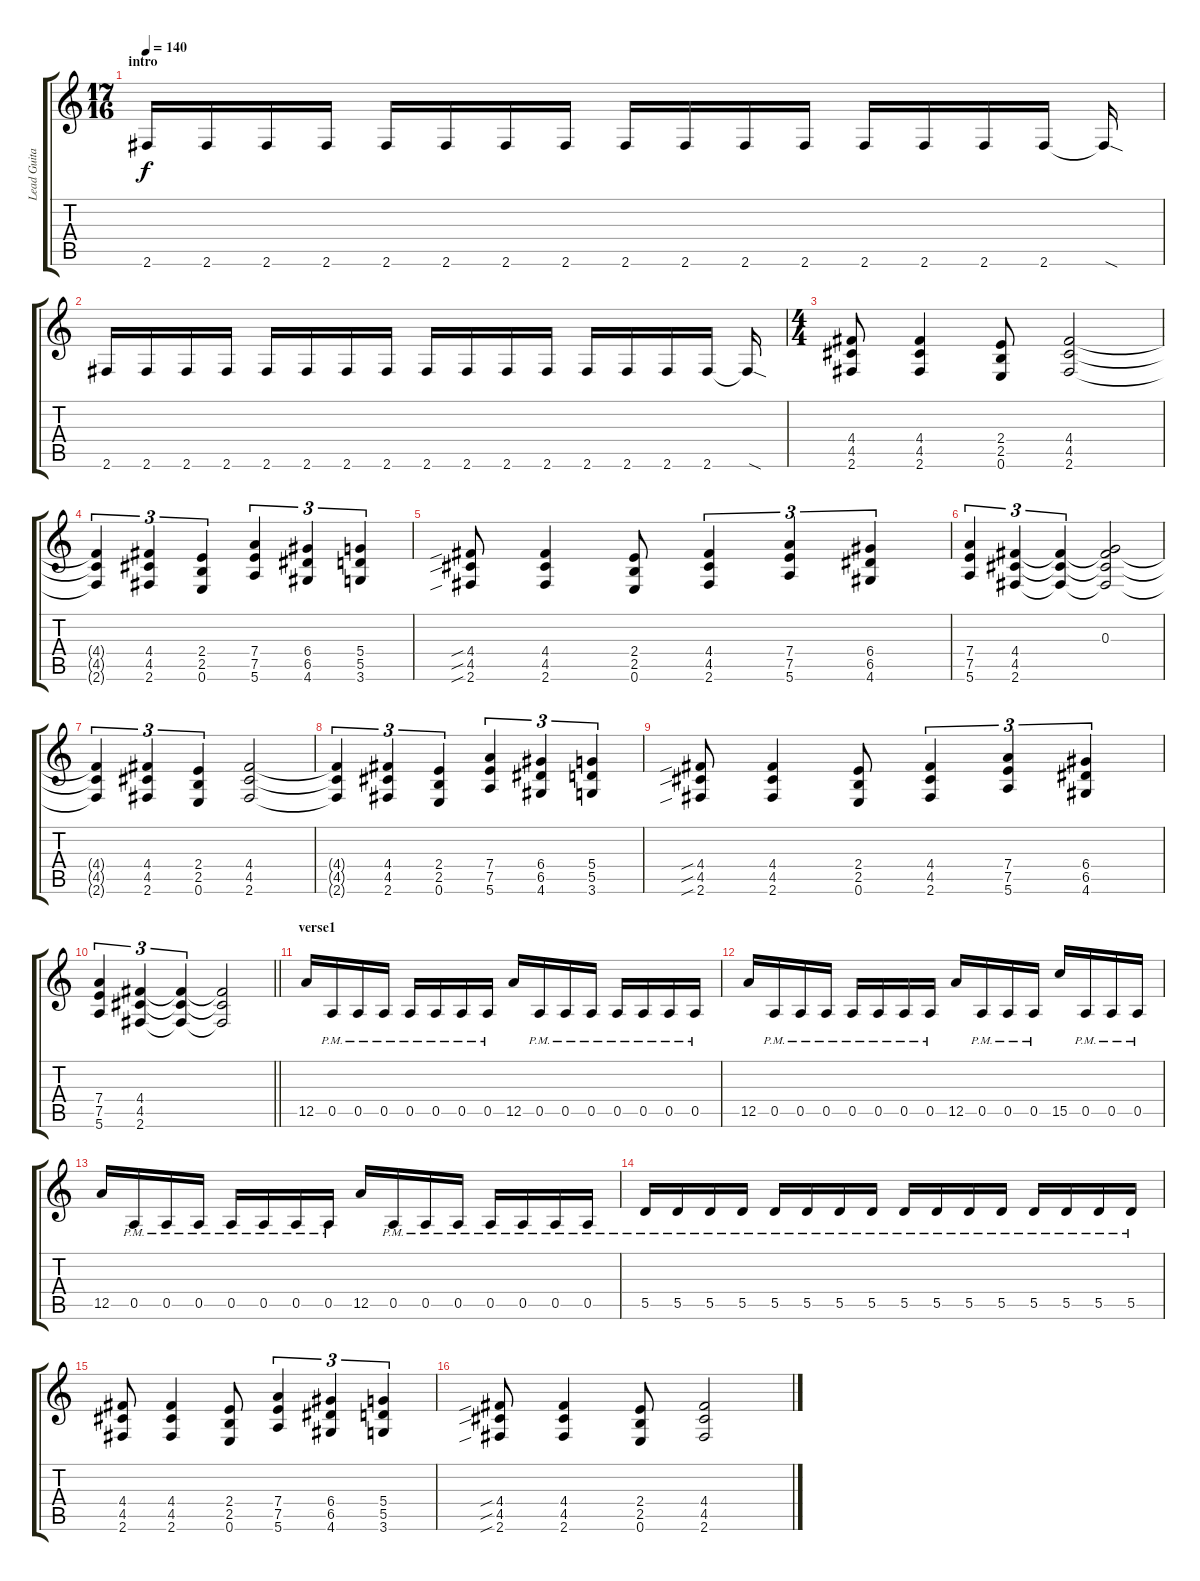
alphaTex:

\track ("Lead Guitar" "Lead Guita") {instrument overdrivenguitar}
\staff {score tabs}
\tuning (E4 B3 G3 D3 A2 E2) {hide}
\ts (17 16)
\section ("" "intro")
\tempo 140
\clef g2
\ks c
2.6.16{dy f instrument overdrivenguitar} 2.6.16 2.6.16 2.6.16 2.6.16 2.6.16 2.6.16 2.6.16 2.6.16 2.6.16 2.6.16 2.6.16 2.6.16 2.6.16 2.6.16 2.6.16 2.6{sod t}.16 |
2.6.16 2.6.16 2.6.16 2.6.16 2.6.16 2.6.16 2.6.16 2.6.16 2.6.16 2.6.16 2.6.16 2.6.16 2.6.16 2.6.16 2.6.16 2.6.16 2.6{sod t}.16 |
\ts (4 4)
(4.4 4.5 2.6).8 (4.4 4.5 2.6).4 (2.4 2.5 0.6).8 (4.4 4.5 2.6).2 |
(4.4{t} 4.5{t} 2.6{t}).4{tu (3 2)} (4.4 4.5 2.6).4{tu (3 2)} (2.4 2.5 0.6).4{tu (3 2)} (7.4 7.5 5.6).4{tu (3 2)} (6.4 6.5 4.6).4{tu (3 2)} (5.4 5.5 3.6).4{tu (3 2)} |
(4.4{sib} 4.5{sib} 2.6{sib}).8 (4.4 4.5 2.6).4 (2.4 2.5 0.6).8 (4.4 4.5 2.6).4{tu (3 2)} (7.4 7.5 5.6).4{tu (3 2)} (6.4 6.5 4.6).4{tu (3 2)} |
(7.4 7.5 5.6).4{tu (3 2)} (4.4 4.5 2.6).4{tu (3 2)} (4.4{t} 4.5{t} 2.6{t}).4{tu (3 2)} (0.3 4.4{t} 4.5{t} 2.6{t}).2 |
(4.4{t} 4.5{t} 2.6{t}).4{tu (3 2)} (4.4 4.5 2.6).4{tu (3 2)} (2.4 2.5 0.6).4{tu (3 2)} (4.4 4.5 2.6).2 |
(4.4{t} 4.5{t} 2.6{t}).4{tu (3 2)} (4.4 4.5 2.6).4{tu (3 2)} (2.4 2.5 0.6).4{tu (3 2)} (7.4 7.5 5.6).4{tu (3 2)} (6.4 6.5 4.6).4{tu (3 2)} (5.4 5.5 3.6).4{tu (3 2)} |
(4.4{sib} 4.5{sib} 2.6{sib}).8 (4.4 4.5 2.6).4 (2.4 2.5 0.6).8 (4.4 4.5 2.6).4{tu (3 2)} (7.4 7.5 5.6).4{tu (3 2)} (6.4 6.5 4.6).4{tu (3 2)} |
\barLineRight lightlight
(7.4 7.5 5.6).4{tu (3 2)} (4.4 4.5 2.6).4{tu (3 2)} (4.4{t} 4.5{t} 2.6{t}).4{tu (3 2)} (4.4{t} 4.5{t} 2.6{t}).2 |
\section ("" "verse1")
12.5.16 0.5{pm}.16 0.5{pm}.16 0.5{pm}.16 0.5{pm}.16 0.5{pm}.16 0.5{pm}.16 0.5{pm}.16 12.5.16 0.5{pm}.16 0.5{pm}.16 0.5{pm}.16 0.5{pm}.16 0.5{pm}.16 0.5{pm}.16 0.5{pm}.16 |
12.5.16 0.5{pm}.16 0.5{pm}.16 0.5{pm}.16 0.5{pm}.16 0.5{pm}.16 0.5{pm}.16 0.5{pm}.16 12.5.16 0.5{pm}.16 0.5{pm}.16 0.5{pm}.16 15.5.16 0.5{pm}.16 0.5{pm}.16 0.5{pm}.16 |
12.5.16 0.5{pm}.16 0.5{pm}.16 0.5{pm}.16 0.5{pm}.16 0.5{pm}.16 0.5{pm}.16 0.5{pm}.16 12.5.16 0.5{pm}.16 0.5{pm}.16 0.5{pm}.16 0.5{pm}.16 0.5{pm}.16 0.5{pm}.16 0.5{pm}.16 |
5.5{pm}.16 5.5{pm}.16 5.5{pm}.16 5.5{pm}.16 5.5{pm}.16 5.5{pm}.16 5.5{pm}.16 5.5{pm}.16 5.5{pm}.16 5.5{pm}.16 5.5{pm}.16 5.5{pm}.16 5.5{pm}.16 5.5{pm}.16 5.5{pm}.16 5.5{pm}.16 |
(4.4 4.5 2.6).8 (4.4 4.5 2.6).4 (2.4 2.5 0.6).8 (7.4 7.5 5.6).4{tu (3 2)} (6.4 6.5 4.6).4{tu (3 2)} (5.4 5.5 3.6).4{tu (3 2)} |
(4.4{sib} 4.5{sib} 2.6{sib}).8 (4.4 4.5 2.6).4 (2.4 2.5 0.6).8 (4.4 4.5 2.6).2
